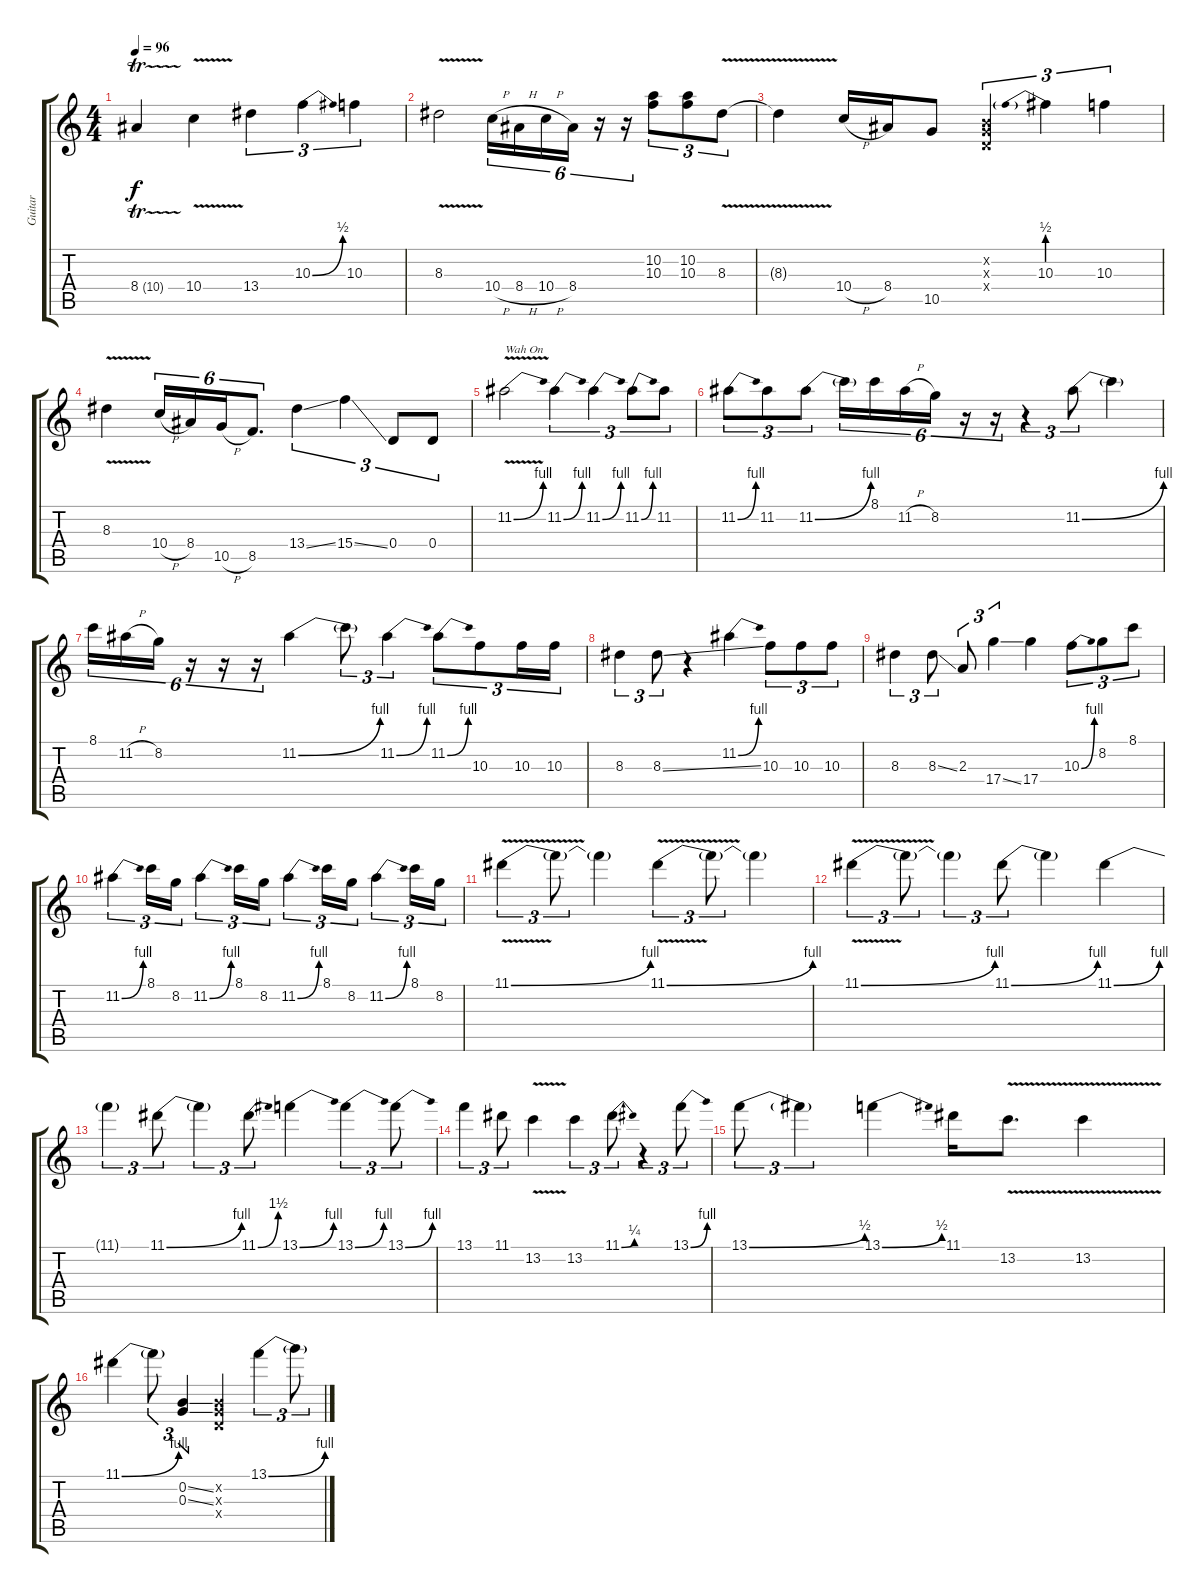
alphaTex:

\track ("Guitar" "Guitar") {instrument overdrivenguitar}
\staff {score tabs}
\tuning (E4 B3 G3 D3 A2 E2) {hide}
\ts (4 4)
\tempo 96
\clef g2
\ks c
8.4{tr (10 32)}.4{dy f} 10.4{v}.4 13.4.4{tu (3 2)} 10.3{be (bend 0 0 60 2)}.4{tu (3 2)} 10.3.4{tu (3 2)} |
8.3{v}.2 10.4{h}.16{tu (6 4)} 8.4{h}.16{tu (6 4)} 10.4{h}.16{tu (6 4)} 8.4.16{tu (6 4)} r.16{tu (6 4)} r.16{tu (6 4)} (10.2 10.3).8{tu (3 2)} (10.2 10.3).8{tu (3 2)} 8.3{v}.8{tu (3 2)} |
8.3{t}.4 10.4{h}.16 8.4.16 10.5.8 (0.2{x} 0.3{x} 0.4{x}).4{tu (3 2)} 10.3{be (prebend 0 2 60 2)}.4{tu (3 2)} 10.3.4{tu (3 2)} |
8.3{v}.4 10.4{h}.16{tu (6 4)} 8.4.16{tu (6 4)} 10.5{h}.16{tu (6 4)} 8.5.8{d tu (6 4)} 13.4{ss}.4{tu (3 2)} 15.4{ss}.4{tu (3 2)} 0.4.8{tu (3 2)} 0.4.8{tu (3 2)} |
11.2{be (bend 0 0 60 4) v}.2{txt "Wah On"} 11.2{be (bend 0 0 60 4)}.4{tu (3 2)} 11.2{be (bend 0 0 60 4)}.4{tu (3 2)} 11.2{be (bend 0 0 60 4)}.8{tu (3 2)} 11.2.8{tu (3 2)} |
11.2{be (bend 0 0 60 4)}.8{tu (3 2)} 11.2.8{tu (3 2)} 11.2{be (bend 0 0 60 4)}.8{tu (3 2)} 11.2{t}.16{tu (6 4)} 8.1.16{tu (6 4)} 11.2{h}.16{tu (6 4)} 8.2.16{tu (6 4)} r.16{tu (6 4)} r.16{tu (6 4)} r.4{tu (3 2)} 11.2{be (bend 0 0 60 4)}.8{tu (3 2)} 11.2{t}.4 |
8.1.16{tu (6 4)} 11.2{h}.16{tu (6 4)} 8.2.16{tu (6 4)} r.16{tu (6 4)} r.16{tu (6 4)} r.16{tu (6 4)} 11.2{be (bend 0 0 60 4)}.4 11.2{t}.8{tu (3 2)} 11.2{be (bend 0 0 60 4)}.4{tu (3 2)} 11.2{be (bend 0 0 60 4)}.8{tu (3 2)} 10.3.8{tu (3 2)} 10.3.16{tu (3 2)} 10.3.16{tu (3 2)} |
8.3.4{tu (3 2)} 8.3{ss}.8{tu (3 2)} r.4 11.2{be (bend 0 0 60 4)}.4 10.3.8{tu (3 2)} 10.3.8{tu (3 2)} 10.3.8{tu (3 2)} |
8.3.4{tu (3 2)} 8.3{ss}.8{tu (3 2)} 2.3.8{tu (3 2)} 17.4{ss}.4{tu (3 2)} 17.4.4 10.3{be (bend 0 0 60 4)}.8{tu (3 2)} 8.2.8{tu (3 2)} 8.1.8{tu (3 2)} |
11.2{be (bend 0 0 60 4)}.4{tu (3 2)} 8.1.16{tu (3 2)} 8.2.16{tu (3 2)} 11.2{be (bend 0 0 60 4)}.4{tu (3 2)} 8.1.16{tu (3 2)} 8.2.16{tu (3 2)} 11.2{be (bend 0 0 60 4)}.4{tu (3 2)} 8.1.16{tu (3 2)} 8.2.16{tu (3 2)} 11.2{be (bend 0 0 60 4)}.4{tu (3 2)} 8.1.16{tu (3 2)} 8.2.16{tu (3 2)} |
11.1{be (bend 0 0 60 4) v}.4{tu (3 2)} 11.1{t}.8{tu (3 2)} 11.1{t}.4 11.1{be (bend 0 0 60 4) v}.4{tu (3 2)} 11.1{t}.8{tu (3 2)} 11.1{t}.4 |
11.1{be (bend 0 0 60 4) v}.4{tu (3 2)} 11.1{t}.8{tu (3 2)} 11.1{t}.4{tu (3 2)} 11.1{be (bend 0 0 60 4)}.8{tu (3 2)} 11.1{t}.4 11.1{be (bend 0 0 60 4)}.4 |
11.1{t}.4{tu (3 2)} 11.1{be (bend 0 0 60 4)}.8{tu (3 2)} 11.1{t}.4{tu (3 2)} 11.1{be (bend 0 0 60 6)}.8{tu (3 2)} 13.1{be (bend 0 0 60 4)}.4 13.1{be (bend 0 0 60 4)}.4{tu (3 2)} 13.1{be (bend 0 0 60 4)}.8{tu (3 2)} |
13.1.4{tu (3 2)} 11.1.8{tu (3 2)} 13.2{v}.4 13.2.4{tu (3 2)} 11.1{be (bend 0 0 60 1)}.8{tu (3 2)} r.4{tu (3 2)} 13.1{be (bend 0 0 60 4)}.8{tu (3 2)} |
13.1{be (bend 0 0 60 2)}.8{tu (3 2)} 13.1{t}.4{tu (3 2)} 13.1{be (bend 0 0 60 2)}.4 11.1.16 13.2{v}.8{d} 13.2{v}.4 |
11.1{be (bend 0 0 60 4)}.4 11.1{t}.8{tu (3 2)} (0.2{ss} 0.3{ss}).4{tu (3 2)} (0.2{x} 0.3{x} 0.4{x}).4 13.1{be (bend 0 0 60 4)}.4{tu (3 2)} 13.1{t}.8{tu (3 2)}
